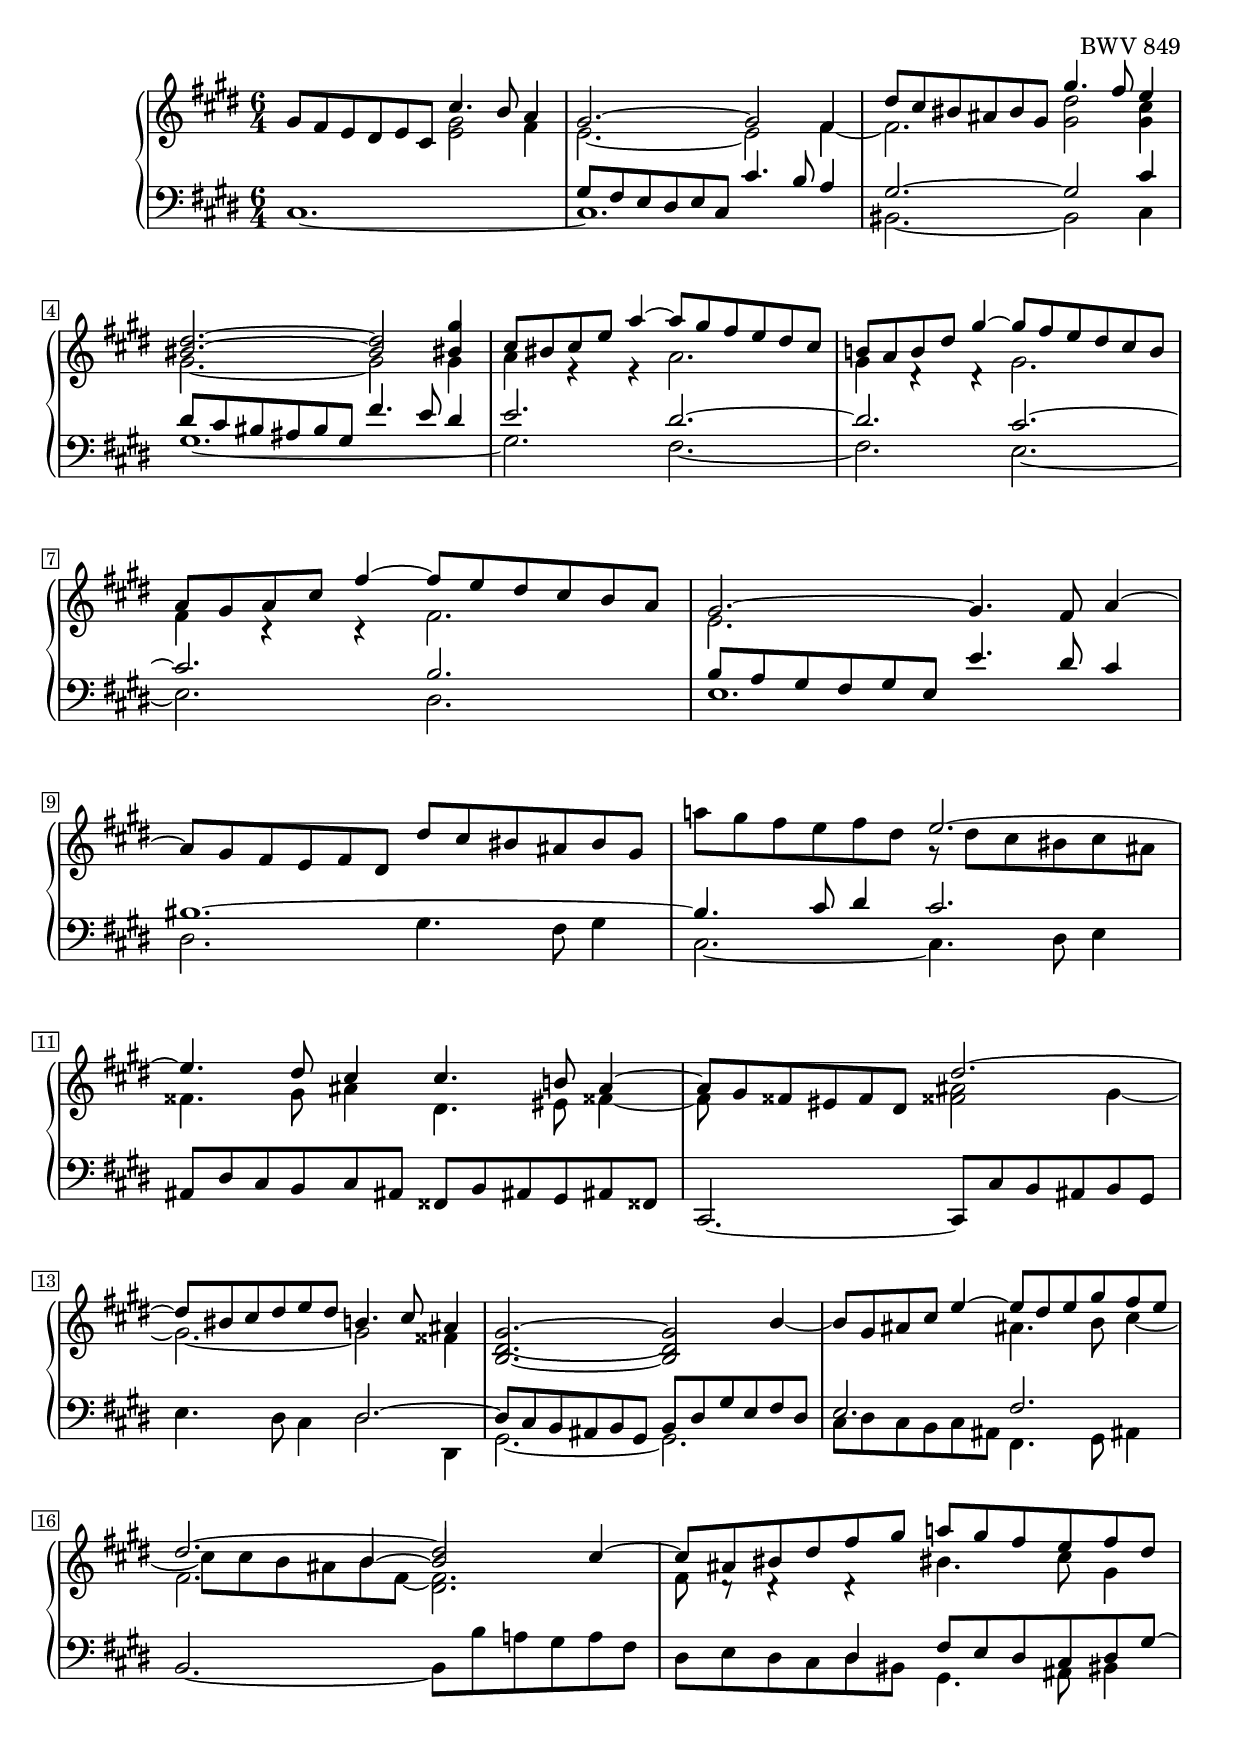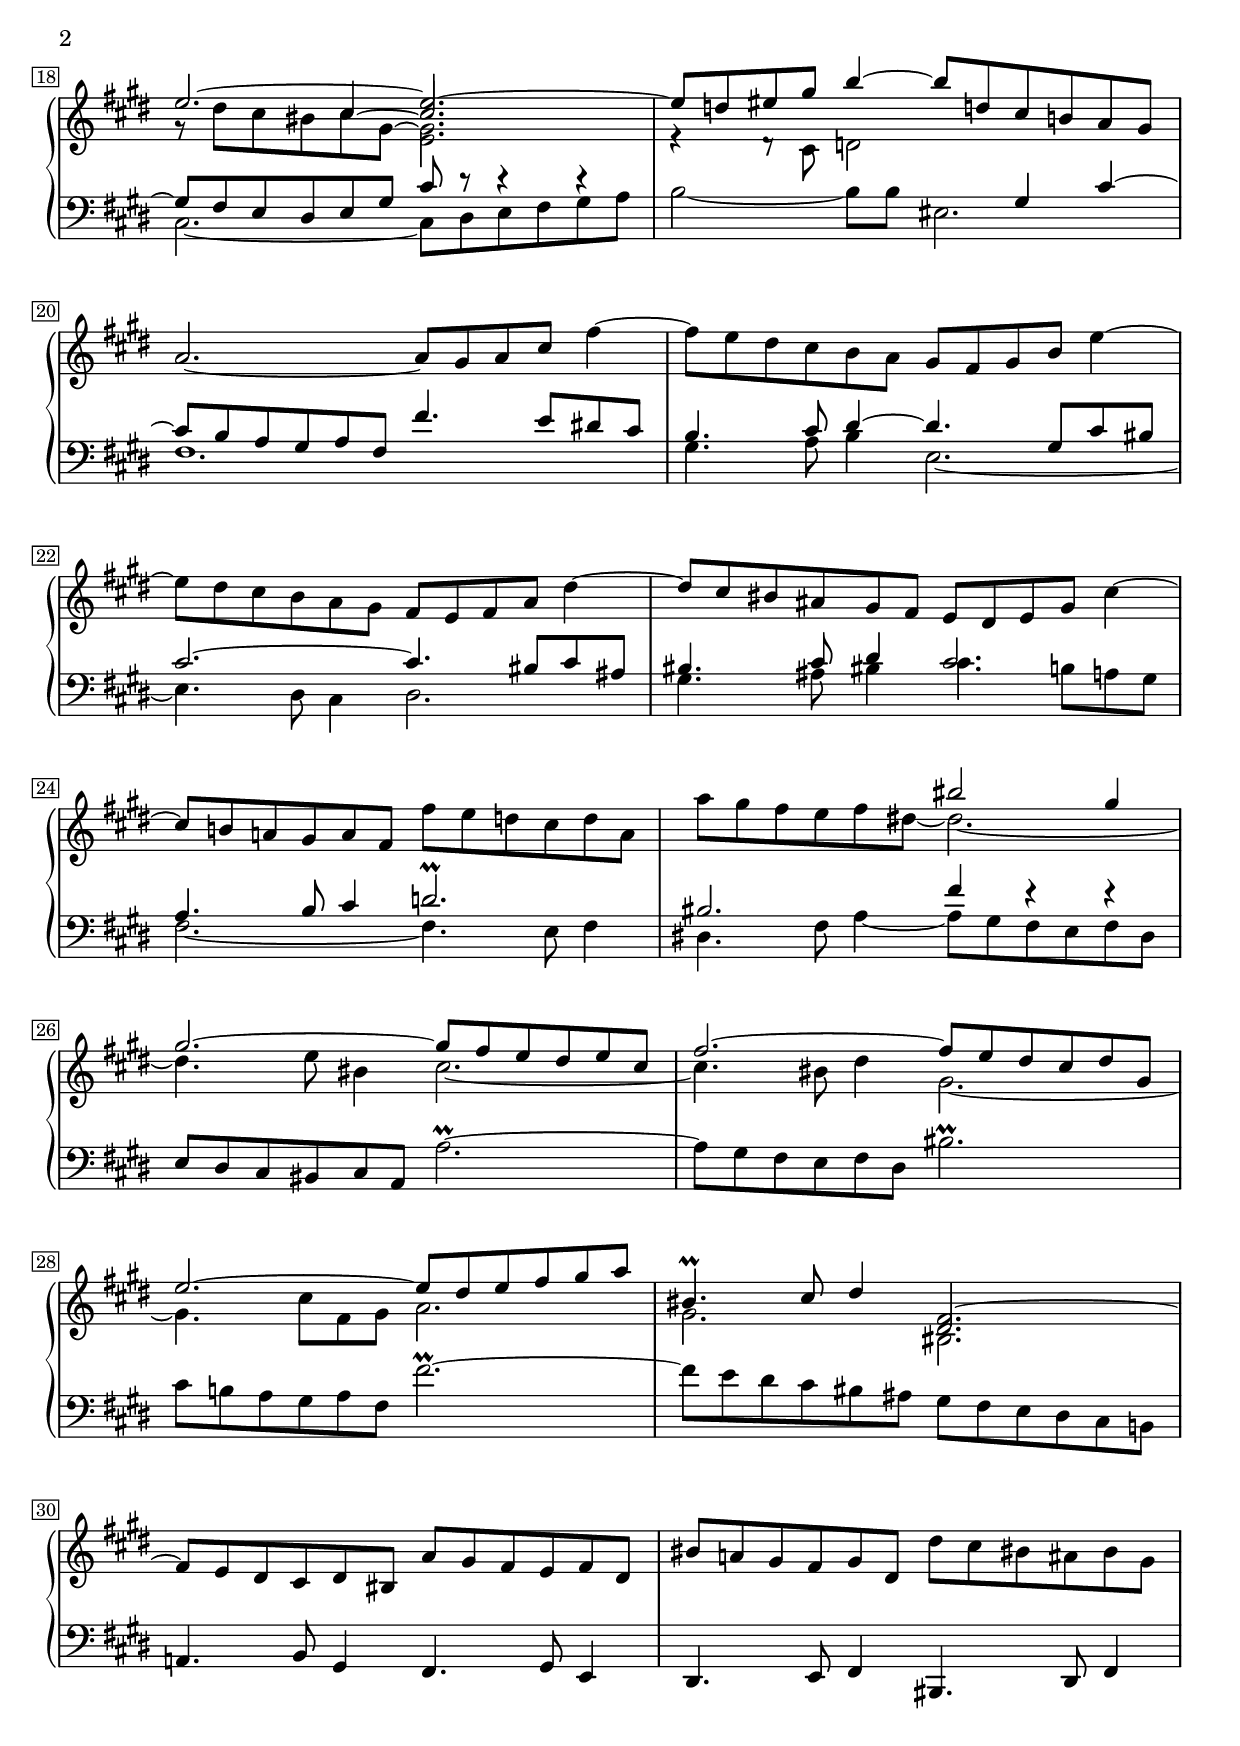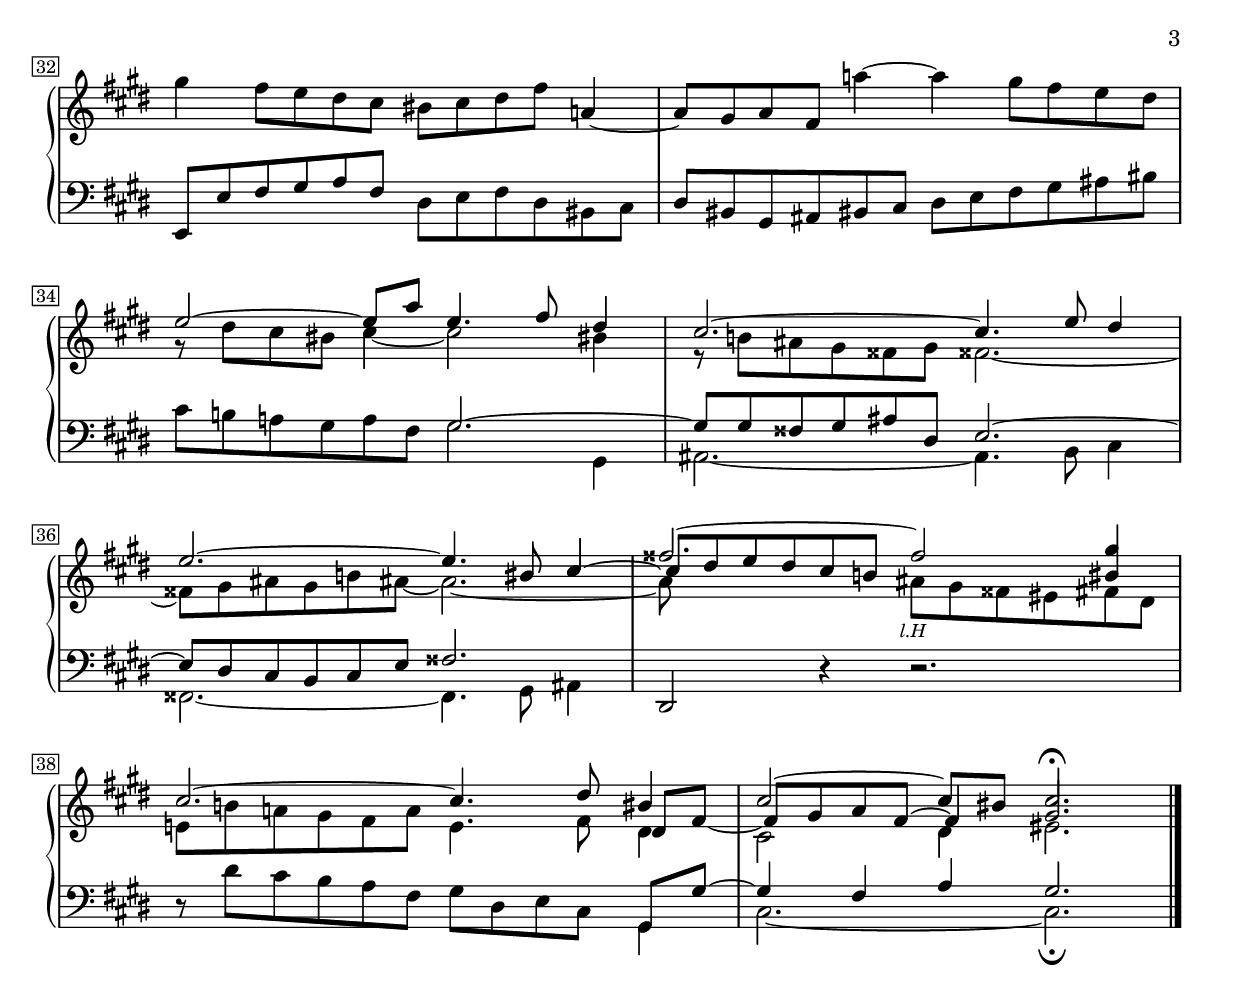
Global = {
  \key cis \minor
  \time 6/4
  \include "../global.ly"
}

Soprano = \context Voice = "one" \relative c'' {
  \voiceOne
  \stemUp\tieUp
  \override MultiMeasureRest.staff-position = #0
  \override Rest.staff-position = #0
  \label #'Praeludium04
  %1
  | gis8 fis e dis e cis cis'4. b8 a4
  | gis2.~ gis2 fis4
  | dis'8 cis bis ais bis gis gis'4. fis8 e4
  \break
  | <bis dis>2.~ q2 <bis! gis'>4
  %5
  | cis8 bis cis e a4~ a8 gis fis e dis cis
  | b a b dis gis4~ gis8 fis e dis cis b
  | a gis a cis fis4~ fis8 e dis cis b a
  | gis2.~ gis4. fis8 a4~
  \break
  | a8 gis fis e fis dis dis' cis bis ais bis gis
  %10
  | \stemNeutral a'! gis fis e fis dis \stemUp e2.~
  \break
  | e4. dis8 cis4 cis4. b8 ais4~
  | ais8 gis fisis eis fisis dis dis'2.~
  \break
  | dis8 bis cis dis e dis b4. cis8 ais4
  | \tieNeutral <b, dis gis>2.~ q2 b'4~
  %15
  | b8 gis ais cis e4^~ e8 dis e gis fis e
  \break
  | \tieUp dis2.~  dis2 cis4~
  | cis8  ais bis dis fis gis a gis fis e fis dis
  \break
  | \once\override Tie.extra-offset = #'(0.4 . 0.6)
    e2.~ e~
  | e8 d eis gis b4~ b8 d,! cis b a gis
  \break
  %20
  | \stemNeutral\tieNeutral a2.~ a8 gis a cis fis4~
  | fis8 e dis cis b a gis fis gis b e4~
  \break
  | e8 dis cis b a gis fis e fis a dis4~
  | dis8 cis bis ais gis fis e dis e gis cis4~
  \break
  | cis8 b a gis a fis fis' e d cis d a
  %25
  | a' gis fis e fis dis \stemUp\tieUp bis'2 gis4
  \break
  | gis2.~ gis8 fis e dis e cis
  | fis2.~ fis8 e dis cis dis gis,
  \break
  | e'2.~ e8 dis e fis gis a
  | bis,4.\prall cis8 dis4 <dis, fis>2.~
  \break
  %30
  | \stemNeutral\tieNeutral fis8 e dis cis dis bis a' gis fis e fis dis
  | bis' a! gis fis gis dis dis' cis bis! ais bis gis
  \break
  | gis'4 fis8 e dis cis bis cis dis fis a,4~
  | a8 gis a fis a'4~ a gis8 fis e dis
  \break
  | \stemUp\tieUp e2~  e8 a e4. fis8 dis4
  %35
  | cis2.~ cis4. e8 dis4
  << {
  | \once\override Tie.extra-offset = #'(0 . 0.2)
    e2.~ e4. bis8 cis4
  | \tweak Accidental.Y-offset 0.4
    \once\override Tie.extra-offset = #'(0 . 1.5)
    fisis2.~ fisis2 <bis, gis'>4
  } \\ {
  \break
  | s1 s4
    \once\stemUp
    \once\shape #'((0 . -0.8) (0 . -0.8) (0 . -0.8) (-1 . -1)) Tie
    cis^~
    \stemUp \shiftOn cis8 dis e dis cis b
    \stemDown ais_\markup { \hspace #-1 \tiny "l.H" }
    gis fisis eis fis dis
  } >>
  | cis'2.~ cis4. dis8 bis4
  | \once\override Tie.extra-offset = #'(0 . 1)
    cis2~
    cis8 bis cis2.\fermata
    \fine
}

Alto = \context Voice = "two" \relative c' {
  \voiceTwo
  \stemDown\tieDown
  \override Rest.staff-position = #0
  %1
  | s2. <e gis>2 fis4
  | e2.~ e2 fis4~
  | fis2. <gis dis'>2 <gis cis>4
  | gis2.~ gis2 gis4
  %5
  | a e\rest e\rest a2.
  | gis4 d\rest d\rest gis2.
  | fis4 c\rest c\rest fis2.
  | e2. s
  | s1.
  %10
  | s2. g8\rest dis' cis bis cis ais
  | fisis4. gis8 ais4 dis,4. eis8 fisis!4~
  | fisis8 s s2 <fisis! ais>2 gis4~
  | gis2.~ gis2 fisis4
  | s1.
  %15
  | s2. ais!4. b8 cis4~
  | \once\override NoteColumn.force-hshift = #1.4
    cis8 cis b ais b fis~ <dis fis>2.
  | fis8 d\rest d4\rest d\rest bis'!4. cis8 gis4
  | << {
      \stemDown\tieDown g8\rest dis' cis bis cis
      gis^~ <e gis>2.
    } \\ {
      \stemUp\tieUp s2
      \once\shape #'((0 . -0.8) (0 . -0.8) (0 . -1.2) (-0.7 . -0.8)) Tie
      cis'4~ cis2.
    } >>
  | e,4\rest d8\rest cis d2 s
  | s1.*5
  %25
  | s2 s8 \once\omit Flag \once\omit Stem dis'~ dis2.~
  | dis4. e8 bis4 cis2.~
  | cis4. bis8 dis4 gis,2.~
  | gis4. cis8 fis, gis a2.
  | gis2. bis,
  %30
  | s1.*4
  | g'8\rest dis' cis bis cis4~ cis2 bis!4
  %35
  | e,8\rest b' ais gis fisis gis fisis!2.~
  | fisis8 gis ais gis b! ais!~ ais2.~
  | ais8 s s4 s1
  << {
  | \stemDown e8 b' a gis fis a e4. fis8 \stemUp dis[ fis_~]
  | \shiftOn fis gis a fis~ fis4 \shiftOff gis2.
  } \\ {
  | s1 s4 dis
  | cis2 dis4 eis2.
  } >>
}

Tenor = \context Voice = "three" \relative c' {
  \voiceThree
  \stemUp\tieUp
  \override Rest.staff-position = #0
  \mergeDifferentlyDottedOn
  %1
  | s1.
  | gis8 fis e dis e cis cis'4. b8 a4
  | gis2.~ gis2 cis4
  | dis8 cis bis ais bis gis fis'4. e8 dis4
  %5
  | e2. dis~
  | dis cis~
  | cis b
  | b8 a gis fis gis e e'4. dis8 cis4
  | bis1.~
  %10
  | bis4. cis8 dis4 cis2.
  | s1.*2
  | s2. dis,~
  | dis8 cis b ais b gis b dis gis e fis dis
  %15
  | e2. fis
  | \change Staff = "upper" \stemDown
    fis'2.*2/3 \stemUp b4~ \shiftOff b2 s4
  | \change Staff = "lower" \stemUp
    s2 dis,,4 fis8 e dis cis dis gis~
  | gis fis e dis e gis cis d\rest d4\rest d\rest
  | s1 gis,4 cis~
  %20
  | cis8 b a gis a fis fis'4. e8 dis cis
  | b4. cis8 dis4~ dis4. gis,8 cis bis
  | cis2.~ cis4. bis8 cis ais
  | bis4. cis8 dis4 cis2.
  | a4. b8 cis4 d2.\prall
  %25
  | bis2. fis'4 e\rest e\rest
  | s1.*8
  %34
  | s2. 	gis,~
  | gis8 gis fisis gis ais dis, e2.~
  | e8 dis cis b cis e fisis2.
  | s1.
  | s1 s4 gis,8 gis'~
  | gis4 fis a gis2.
}

Bass = \context Voice = "four" \relative c {
  \voiceFour
  \stemDown\tieDown
  \override MultiMeasureRest.staff-position = #0
  \override Rest.staff-position = #0
  \override Script.direction = #UP
  %1
  | cis1.~
  | cis
  | bis2.~ bis2 cis4
  | gis'1.~
  %5
  | gis2. fis~
  | fis e~
  | e dis
  | e1.
  | dis2. gis4. fis8 gis4
  %10
  | cis,2.~ cis4. dis8 e4
  | \stemNeutral ais,8 dis cis b cis ais! fisis b ais! gis ais! fisis!
  | cis2.~ cis8 cis' b ais b gis
  | \stemDown e'4. dis8 cis4 dis2 dis,4
  | gis2.~ gis
  %15
  | cis8 dis cis b cis ais fis4. gis8 ais!4
  | \stemNeutral b2.~ b8 b' a! gis a fis
  | \stemDown dis e dis cis dis bis gis4. ais8 bis!4
  | cis2.~ cis8 dis e fis gis a
  | b2~ b8 b eis,2.
  %20
  | fis1.
  | gis4. a8 b4 e,2.~
  | e4. dis8 cis4 dis2.
  | gis4. ais8 bis!4 cis4. b8 a gis
  | fis2.~ fis4. e8 fis4
  %25
  | dis!4. fis8 a4~ a8 gis fis e fis dis
  | \stemNeutral\tieNeutral e dis cis bis cis a a'2.~\prall
  | a8 gis fis e fis dis bis'2.\prall
  | cis8 b a gis a fis fis'2.~\prall
  | fis8 e dis cis bis ais gis fis e dis cis b
  %30
  | a!4. b8 gis4 fis4. gis8 e4
  | dis4. e8 fis4 bis,4. dis8 fis4
  | e8 e' fis gis a fis dis e fis dis bis cis
  | dis bis gis ais bis! cis dis e fis gis ais bis
  | \stemDown\tieDown cis b a gis a fis gis2 gis,4
  %35
  | ais2.~ ais4. b8 cis4
  | fisis,2.~ fisis4. gis8 ais4
  | \stemNeutral dis,2 r4 r2.
  | r8 dis'' cis b a fis gis[ dis e cis] \stemDown gis4
  | cis2.~ cis_\fermata
    \fine
}

\score {
  \new PianoStaff
  <<
    \accidentalStyle Score.piano
    \context Staff = "upper" <<
      \set Staff.midiInstrument = #"acoustic grand"
      \Global
      \clef treble
      \Soprano
      \Alto
    >>
    \context Staff = "lower" <<
      \set Staff.midiInstrument = #"acoustic grand"
      \Global
      \clef bass
      \Tenor
      \Bass
    >>
  >>
  \header {
    composer = ##f % "Johann Sebastian Bach"
    opus = "BWV 849"
    title = \markup { "Praeludium IV." }
    subtitle = ##f
  }
  \layout {
    \context {
      \PianoStaff
      \override Parentheses.font-size = #-2
      \override TextScript.font-shape = #'italic
      \override TextScript.font-size = #-1
    }
  }
  \midi {
    \tempo 4 = 92
  }
}
